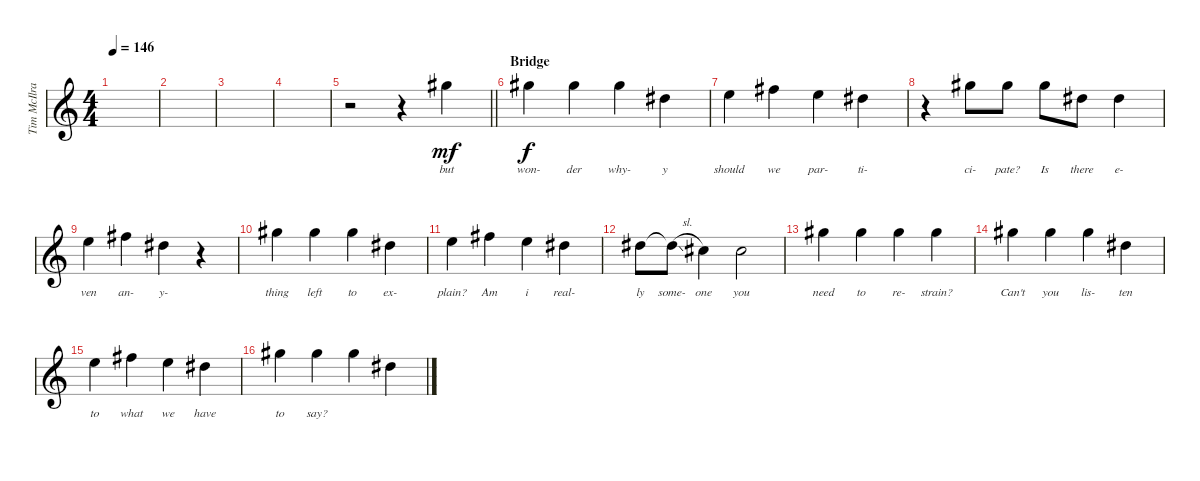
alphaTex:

\track ("Tim McIlrath - Vocals" "Tim McIlra") {instrument distortionguitar}
\staff {score}
\tuning (Eb4 Bb3 Gb3 Db3 Ab2 Eb2) {hide}
\ts (4 4)
\tempo 146
\clef g2
\ks c
|
|
|
|
\barLineRight lightlight
r.2 r.4 5.1.4{lyrics (0 "but") lyrics (1 "") lyrics (2 "") lyrics (3 "") lyrics (4 "") dy mf} |
\section ("" "Bridge")
5.1.4{lyrics (0 "won-") lyrics (1 "") lyrics (2 "") lyrics (3 "") lyrics (4 "") dy f} 5.1.4{lyrics (0 "der") lyrics (1 "") lyrics (2 "") lyrics (3 "") lyrics (4 "")} 5.1.4{lyrics (0 "why-") lyrics (1 "") lyrics (2 "") lyrics (3 "") lyrics (4 "")} 0.1.4{lyrics (0 "y") lyrics (1 "") lyrics (2 "") lyrics (3 "") lyrics (4 "")} |
1.1.4{lyrics (0 "should") lyrics (1 "") lyrics (2 "") lyrics (3 "") lyrics (4 "")} 3.1.4{lyrics (0 "we") lyrics (1 "") lyrics (2 "") lyrics (3 "") lyrics (4 "")} 1.1.4{lyrics (0 "par-") lyrics (1 "") lyrics (2 "") lyrics (3 "") lyrics (4 "")} 0.1.4{lyrics (0 "ti-") lyrics (1 "") lyrics (2 "") lyrics (3 "") lyrics (4 "")} |
r.4 5.1.8{lyrics (0 "ci-") lyrics (1 "") lyrics (2 "") lyrics (3 "") lyrics (4 "")} 5.1.8{lyrics (0 "pate?") lyrics (1 "") lyrics (2 "") lyrics (3 "") lyrics (4 "")} 5.1.8{lyrics (0 "Is") lyrics (1 "") lyrics (2 "") lyrics (3 "") lyrics (4 "")} 0.1.8{lyrics (0 "there") lyrics (1 "") lyrics (2 "") lyrics (3 "") lyrics (4 "")} 0.1.4{lyrics (0 "e-") lyrics (1 "") lyrics (2 "") lyrics (3 "") lyrics (4 "")} |
1.1.4{lyrics (0 "ven") lyrics (1 "") lyrics (2 "") lyrics (3 "") lyrics (4 "")} 3.1.4{lyrics (0 "an-") lyrics (1 "") lyrics (2 "") lyrics (3 "") lyrics (4 "")} 0.1.4{lyrics (0 "y-") lyrics (1 "") lyrics (2 "") lyrics (3 "") lyrics (4 "")} r.4 |
5.1.4{lyrics (0 "thing") lyrics (1 "") lyrics (2 "") lyrics (3 "") lyrics (4 "")} 5.1.4{lyrics (0 "left") lyrics (1 "") lyrics (2 "") lyrics (3 "") lyrics (4 "")} 5.1.4{lyrics (0 "to") lyrics (1 "") lyrics (2 "") lyrics (3 "") lyrics (4 "")} 0.1.4{lyrics (0 "ex-") lyrics (1 "") lyrics (2 "") lyrics (3 "") lyrics (4 "")} |
1.1.4{lyrics (0 "plain?") lyrics (1 "") lyrics (2 "") lyrics (3 "") lyrics (4 "")} 3.1.4{lyrics (0 "Am") lyrics (1 "") lyrics (2 "") lyrics (3 "") lyrics (4 "")} 1.1.4{lyrics (0 "i") lyrics (1 "") lyrics (2 "") lyrics (3 "") lyrics (4 "")} 0.1.4{lyrics (0 "real-") lyrics (1 "") lyrics (2 "") lyrics (3 "") lyrics (4 "")} |
5.2.8{lyrics (0 "ly") lyrics (1 "") lyrics (2 "") lyrics (3 "") lyrics (4 "")} 5.2{sl t}.8{lyrics (0 "some-") lyrics (1 "") lyrics (2 "") lyrics (3 "") lyrics (4 "")} 3.2.4{lyrics (0 "one") lyrics (1 "") lyrics (2 "") lyrics (3 "") lyrics (4 "")} 3.2.2{lyrics (0 "you") lyrics (1 "") lyrics (2 "") lyrics (3 "") lyrics (4 "")} |
5.1.4{lyrics (0 "need") lyrics (1 "") lyrics (2 "") lyrics (3 "") lyrics (4 "")} 5.1.4{lyrics (0 "to") lyrics (1 "") lyrics (2 "") lyrics (3 "") lyrics (4 "")} 5.1.4{lyrics (0 "re-") lyrics (1 "") lyrics (2 "") lyrics (3 "") lyrics (4 "")} 5.1.4{lyrics (0 "strain?") lyrics (1 "") lyrics (2 "") lyrics (3 "") lyrics (4 "")} |
5.1.4{lyrics (0 "Can't") lyrics (1 "") lyrics (2 "") lyrics (3 "") lyrics (4 "")} 5.1.4{lyrics (0 "you") lyrics (1 "") lyrics (2 "") lyrics (3 "") lyrics (4 "")} 5.1.4{lyrics (0 "lis-") lyrics (1 "") lyrics (2 "") lyrics (3 "") lyrics (4 "")} 0.1.4{lyrics (0 "ten") lyrics (1 "") lyrics (2 "") lyrics (3 "") lyrics (4 "")} |
1.1.4{lyrics (0 "to") lyrics (1 "") lyrics (2 "") lyrics (3 "") lyrics (4 "")} 3.1.4{lyrics (0 "what") lyrics (1 "") lyrics (2 "") lyrics (3 "") lyrics (4 "")} 1.1.4{lyrics (0 "we") lyrics (1 "") lyrics (2 "") lyrics (3 "") lyrics (4 "")} 0.1.4{lyrics (0 "have") lyrics (1 "") lyrics (2 "") lyrics (3 "") lyrics (4 "")} |
5.1.4{lyrics (0 "to") lyrics (1 "") lyrics (2 "") lyrics (3 "") lyrics (4 "")} 5.1.4{lyrics (0 "say?") lyrics (1 "") lyrics (2 "") lyrics (3 "") lyrics (4 "")} 5.1.4 0.1.4
